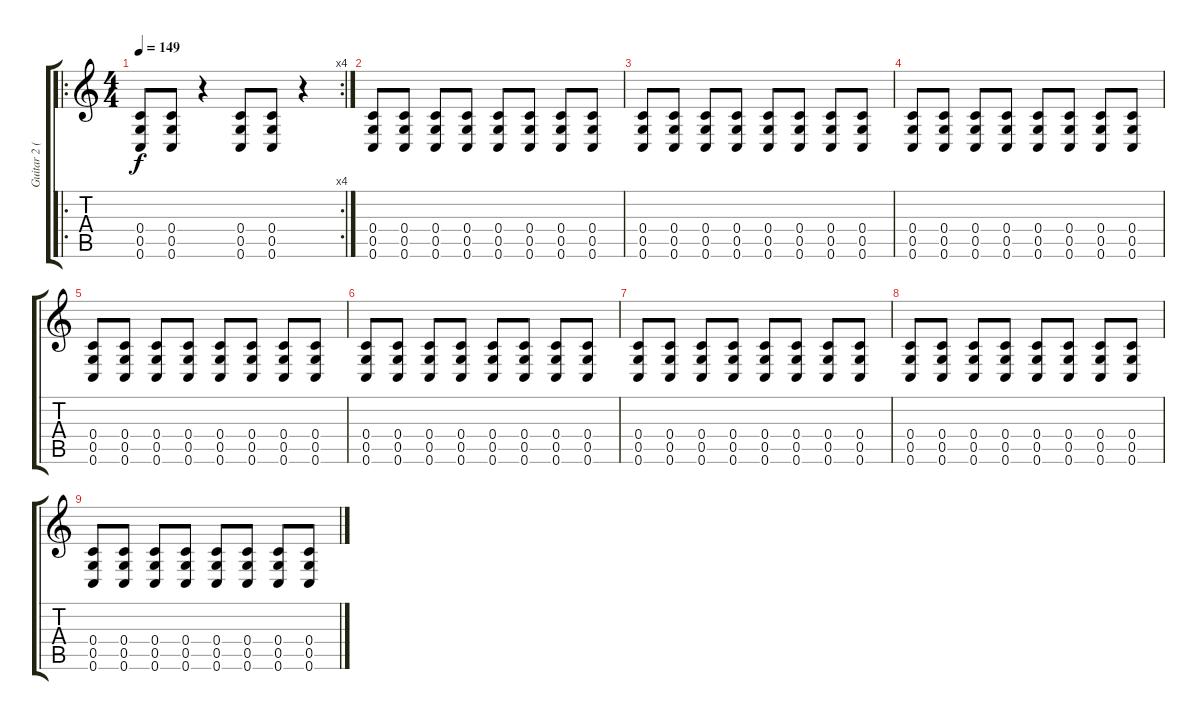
\track ("Guitar 2 (Distortion)" "Guitar 2 (") {instrument distortionguitar}
\staff {score tabs}
\tuning (D4 A3 F3 C3 G2 C2) {hide}
\ro
\rc 4
\ts (4 4)
\tempo 149
\clef g2
\ks c
(0.4 0.5 0.6).8{dy f instrument distortionguitar} (0.4 0.5 0.6).8 r.4 (0.4 0.5 0.6).8 (0.4 0.5 0.6).8 r.4 |
(0.4 0.5 0.6).8 (0.4 0.5 0.6).8 (0.4 0.5 0.6).8 (0.4 0.5 0.6).8 (0.4 0.5 0.6).8 (0.4 0.5 0.6).8 (0.4 0.5 0.6).8 (0.4 0.5 0.6).8 |
(0.4 0.5 0.6).8 (0.4 0.5 0.6).8 (0.4 0.5 0.6).8 (0.4 0.5 0.6).8 (0.4 0.5 0.6).8 (0.4 0.5 0.6).8 (0.4 0.5 0.6).8 (0.4 0.5 0.6).8 |
(0.4 0.5 0.6).8 (0.4 0.5 0.6).8 (0.4 0.5 0.6).8 (0.4 0.5 0.6).8 (0.4 0.5 0.6).8 (0.4 0.5 0.6).8 (0.4 0.5 0.6).8 (0.4 0.5 0.6).8 |
(0.4 0.5 0.6).8 (0.4 0.5 0.6).8 (0.4 0.5 0.6).8 (0.4 0.5 0.6).8 (0.4 0.5 0.6).8 (0.4 0.5 0.6).8 (0.4 0.5 0.6).8 (0.4 0.5 0.6).8 |
(0.4 0.5 0.6).8 (0.4 0.5 0.6).8 (0.4 0.5 0.6).8 (0.4 0.5 0.6).8 (0.4 0.5 0.6).8 (0.4 0.5 0.6).8 (0.4 0.5 0.6).8 (0.4 0.5 0.6).8 |
(0.4 0.5 0.6).8 (0.4 0.5 0.6).8 (0.4 0.5 0.6).8 (0.4 0.5 0.6).8 (0.4 0.5 0.6).8 (0.4 0.5 0.6).8 (0.4 0.5 0.6).8 (0.4 0.5 0.6).8 |
(0.4 0.5 0.6).8 (0.4 0.5 0.6).8 (0.4 0.5 0.6).8 (0.4 0.5 0.6).8 (0.4 0.5 0.6).8 (0.4 0.5 0.6).8 (0.4 0.5 0.6).8 (0.4 0.5 0.6).8 |
(0.4 0.5 0.6).8 (0.4 0.5 0.6).8 (0.4 0.5 0.6).8 (0.4 0.5 0.6).8 (0.4 0.5 0.6).8 (0.4 0.5 0.6).8 (0.4 0.5 0.6).8 (0.4 0.5 0.6).8
